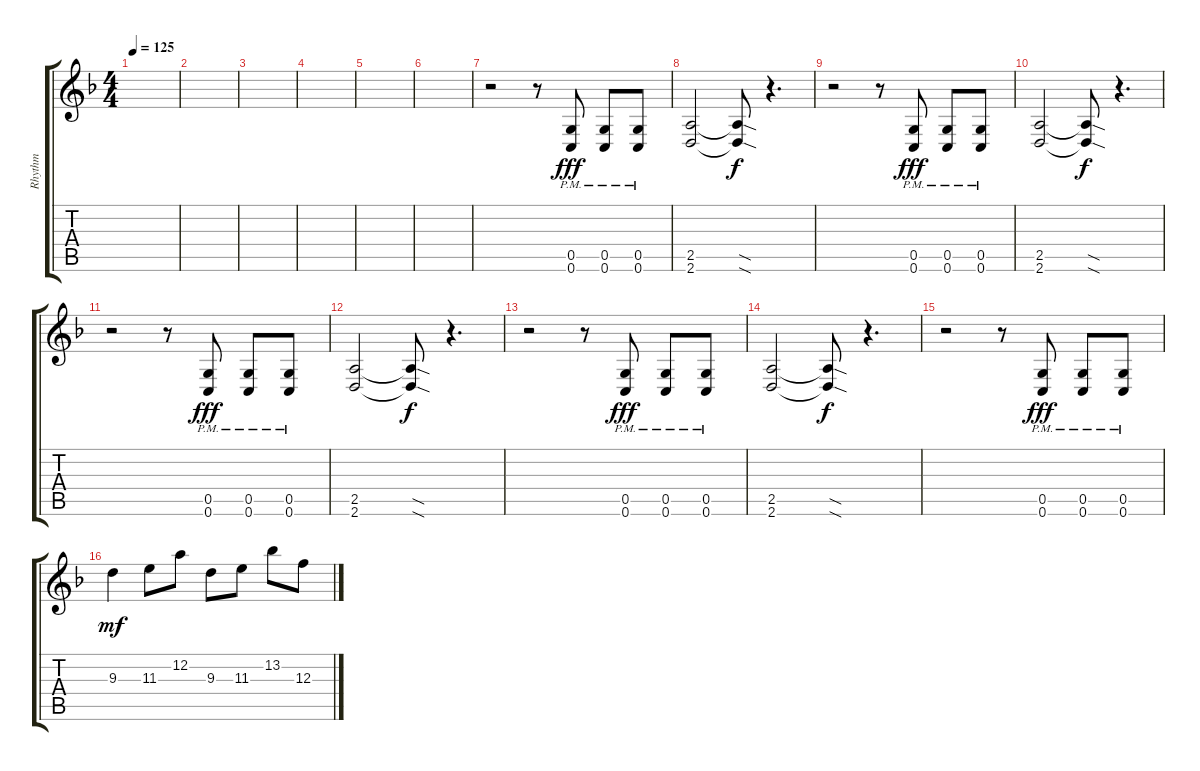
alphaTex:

\track ("Rhythm" "Rhythm") {instrument overdrivenguitar}
\staff {score tabs}
\tuning (D4 A3 F3 C3 G2 C2) {hide}
\ts (4 4)
\tempo 125
\clef g2
\ks dminor
|
|
|
|
|
|
r.2 r.8 (0.5{pm} 0.6{pm}).8{dy fff} (0.5{pm} 0.6{pm}).8 (0.5{pm} 0.6{pm}).8 |
(2.5 2.6).2 (2.5{sod t} 2.6{sod t}).8{dy f} r.4{d} |
r.2 r.8 (0.5{pm} 0.6{pm}).8{dy fff} (0.5{pm} 0.6{pm}).8 (0.5{pm} 0.6{pm}).8 |
(2.5 2.6).2 (2.5{sod t} 2.6{sod t}).8{dy f} r.4{d} |
r.2 r.8 (0.5{pm} 0.6{pm}).8{dy fff} (0.5{pm} 0.6{pm}).8 (0.5{pm} 0.6{pm}).8 |
(2.5 2.6).2 (2.5{sod t} 2.6{sod t}).8{dy f} r.4{d} |
r.2 r.8 (0.5{pm} 0.6{pm}).8{dy fff} (0.5{pm} 0.6{pm}).8 (0.5{pm} 0.6{pm}).8 |
(2.5 2.6).2 (2.5{sod t} 2.6{sod t}).8{dy f} r.4{d} |
r.2 r.8 (0.5{pm} 0.6{pm}).8{dy fff} (0.5{pm} 0.6{pm}).8 (0.5{pm} 0.6{pm}).8 |
9.3.4{dy mf} 11.3.8 12.2.8 9.3.8 11.3.8 13.2.8 12.3.8
